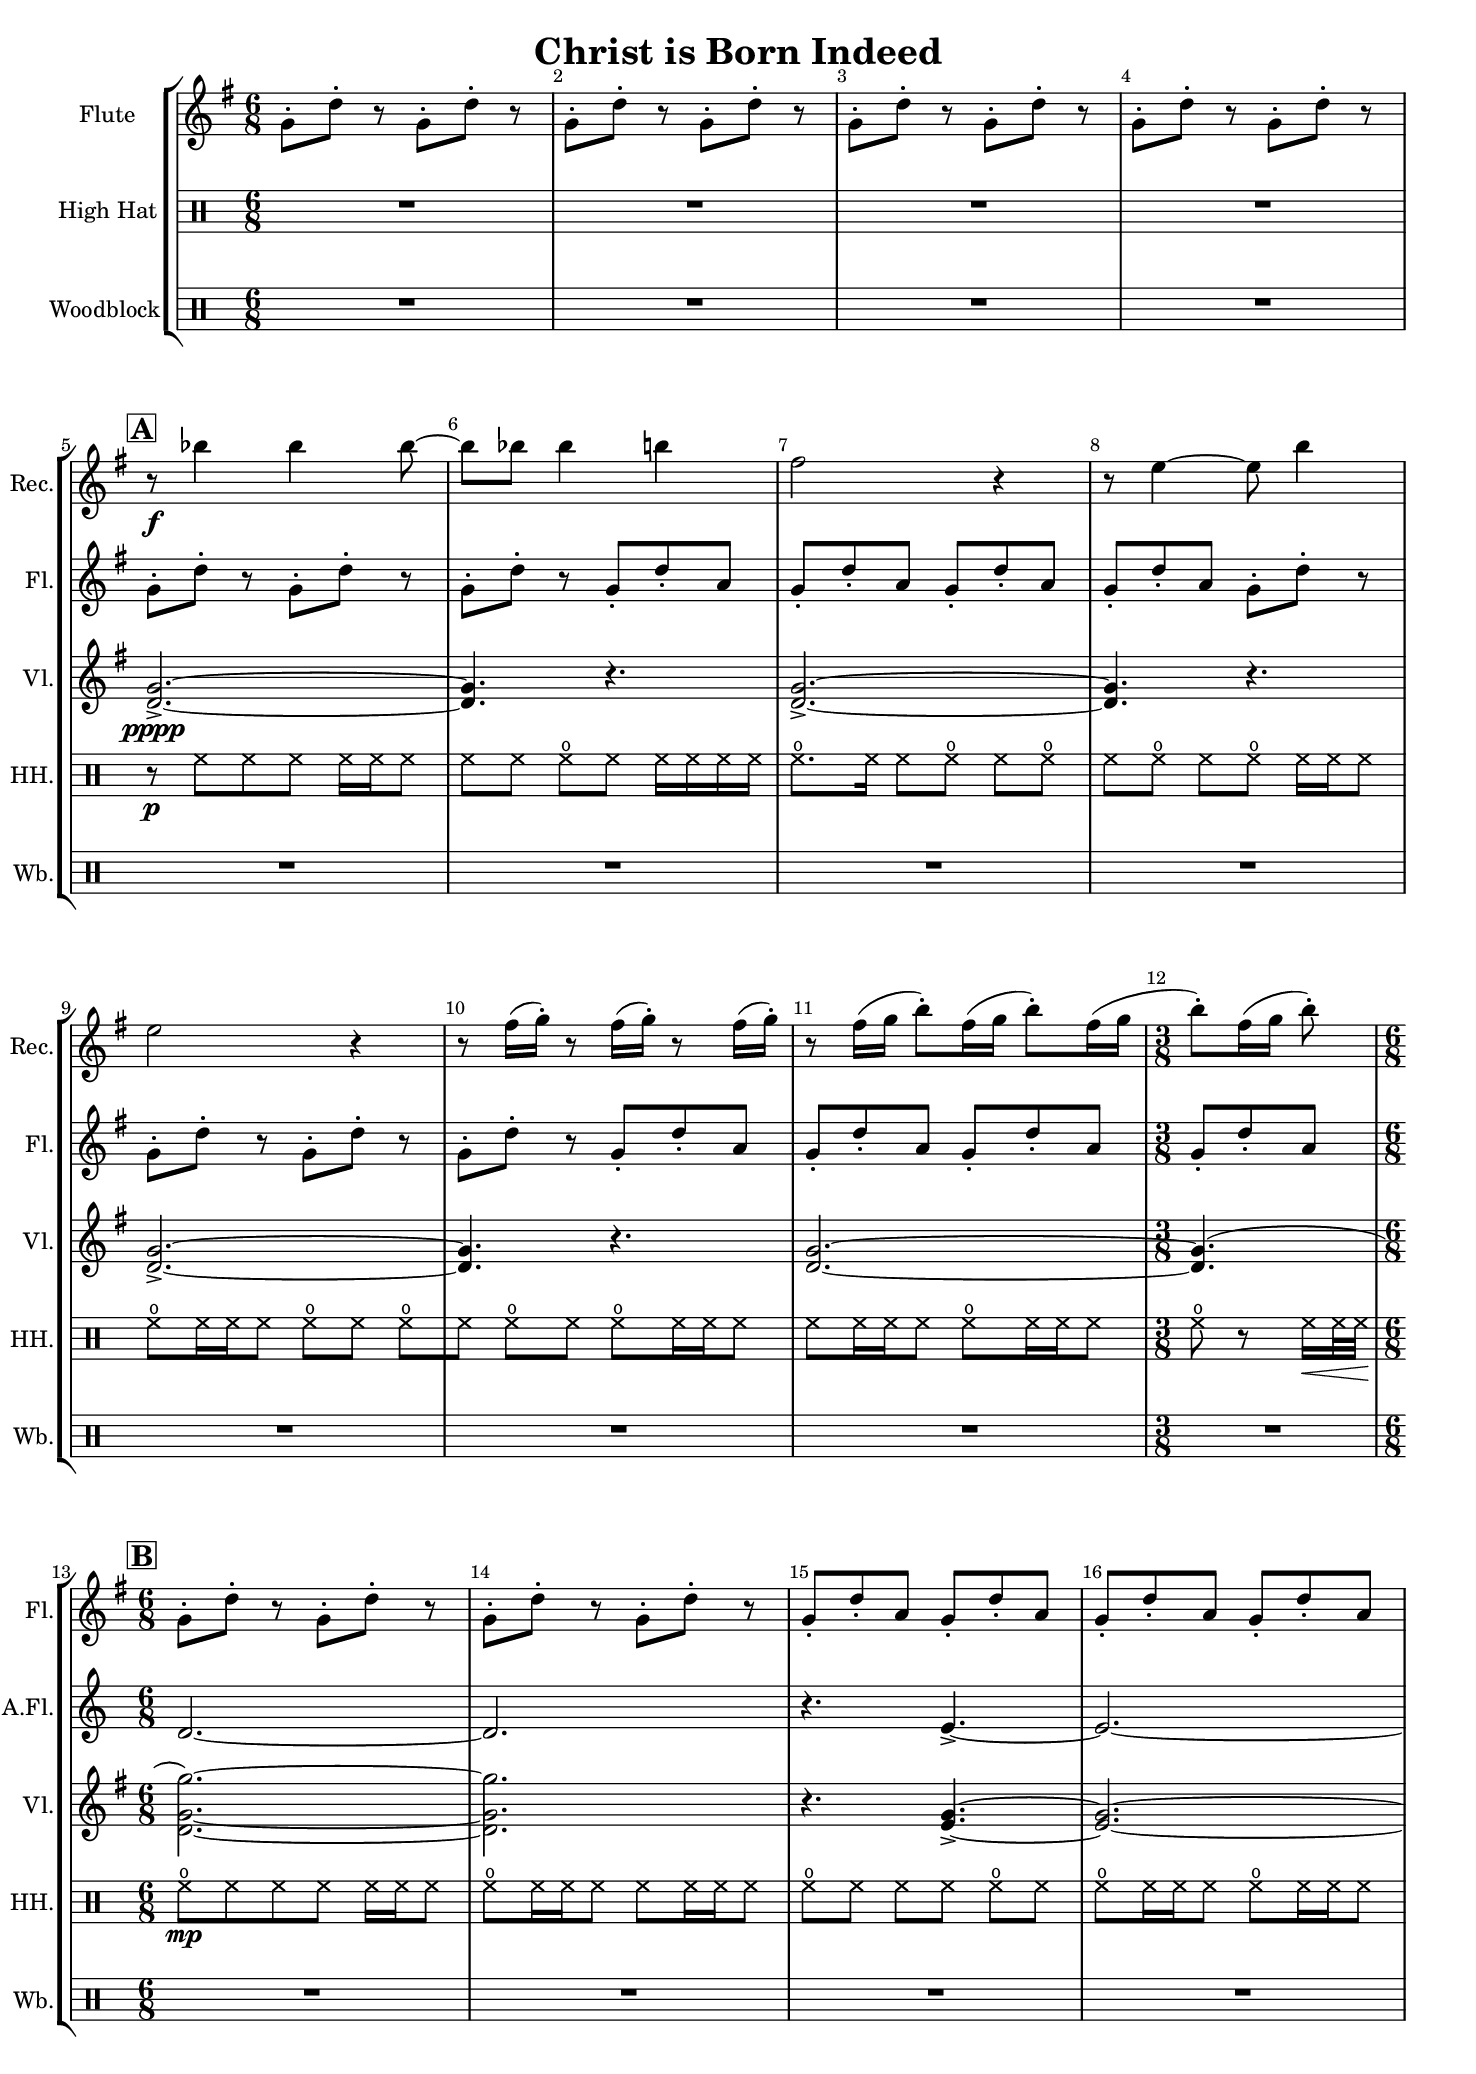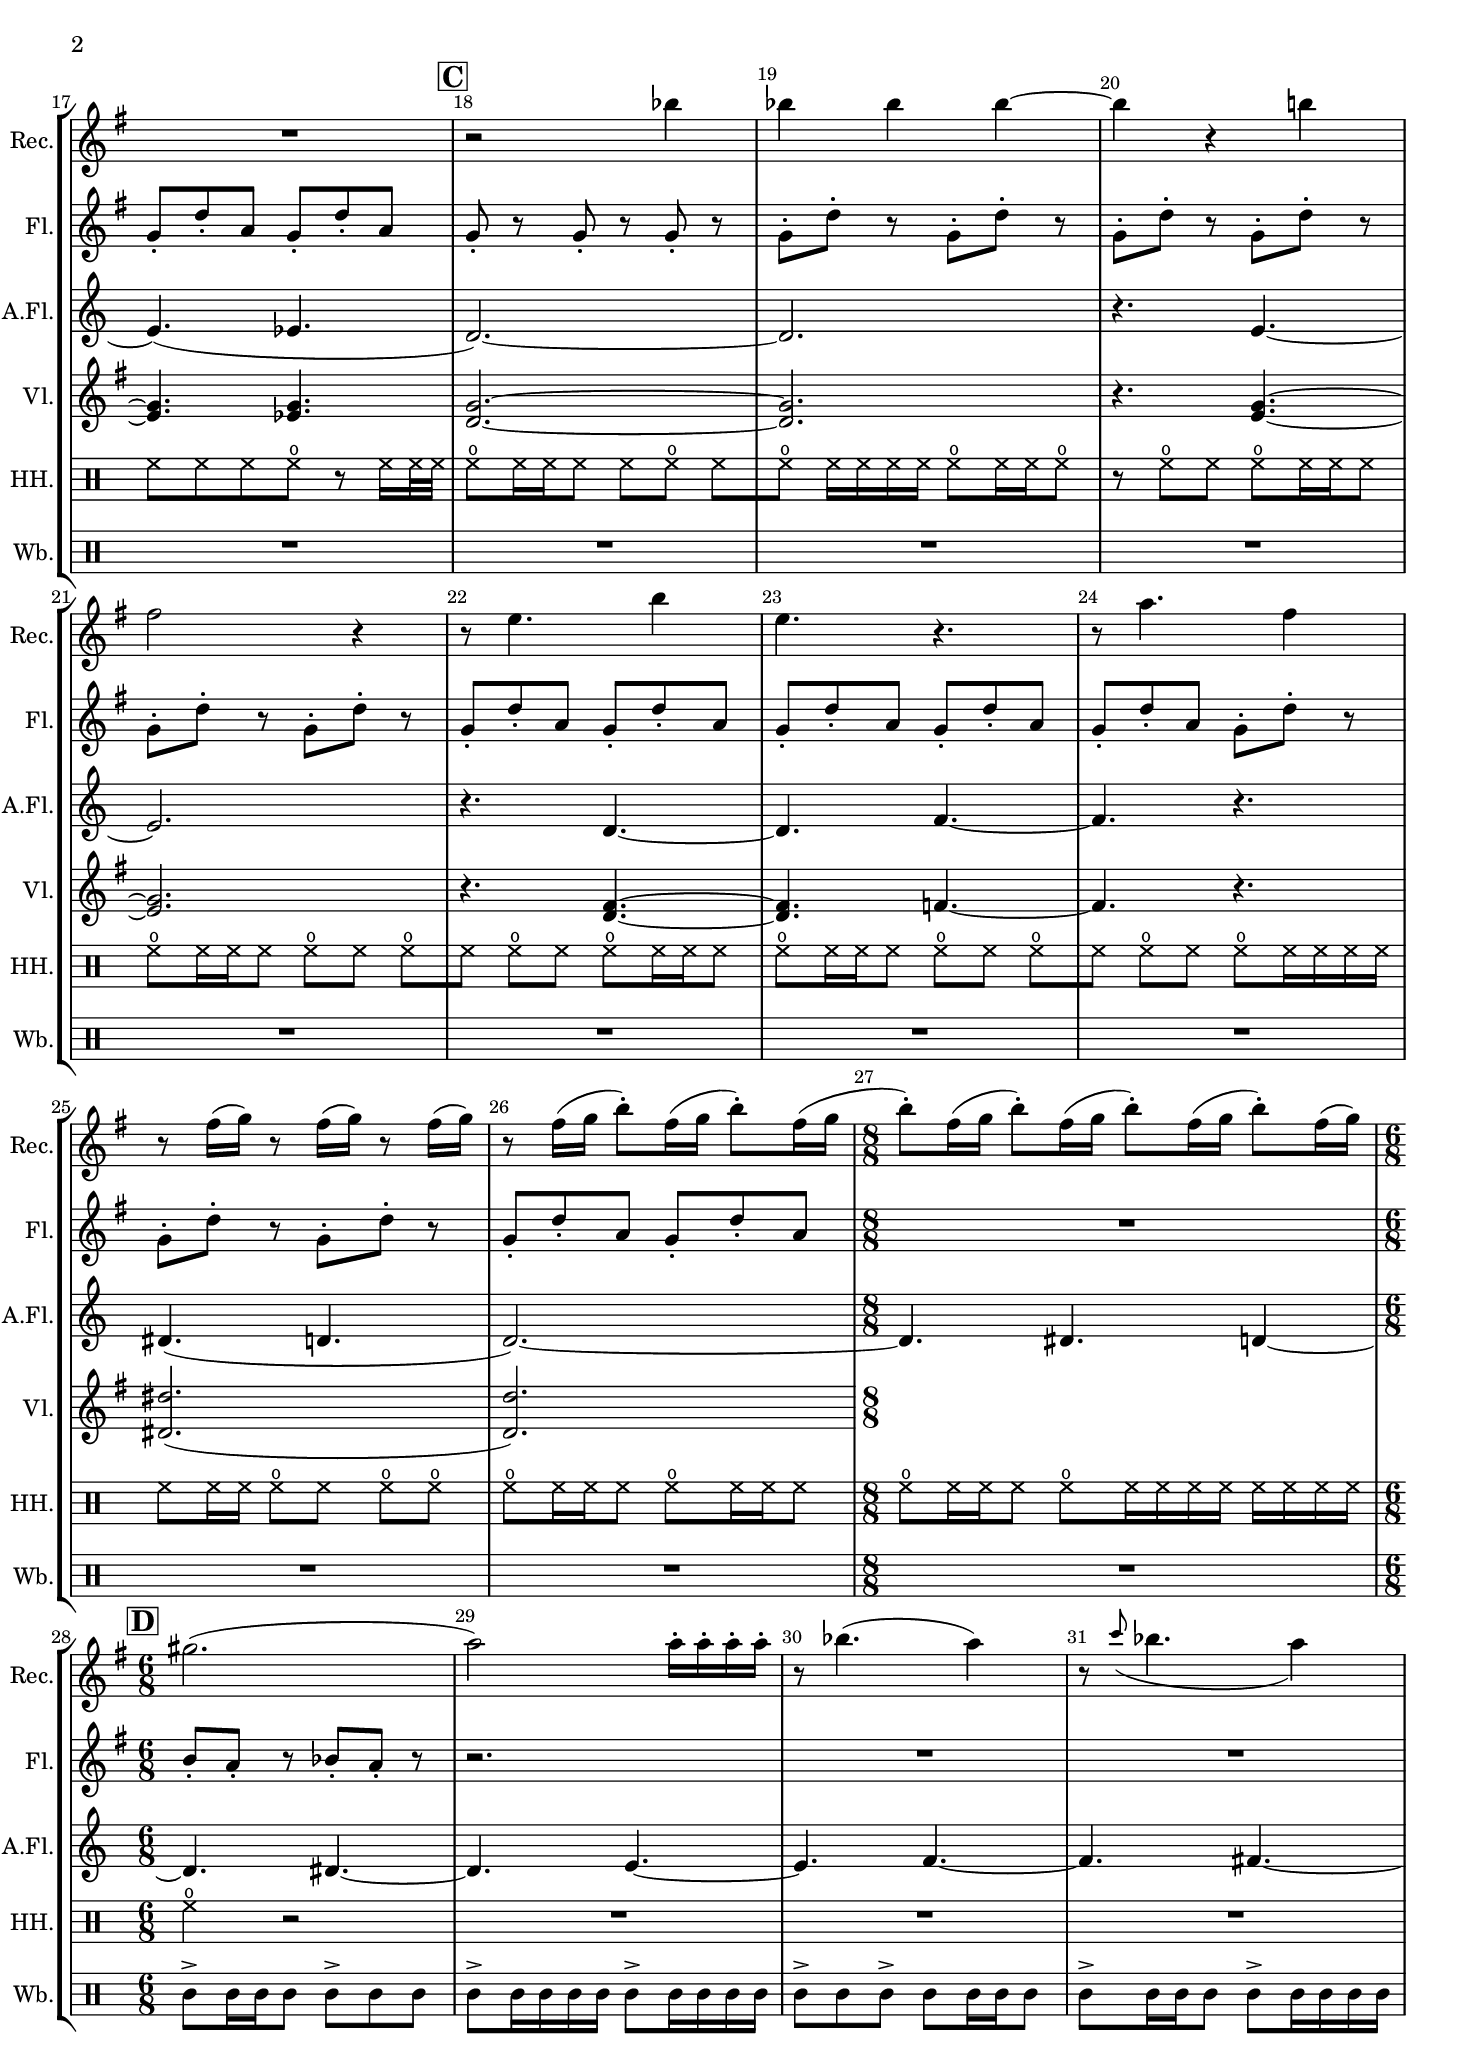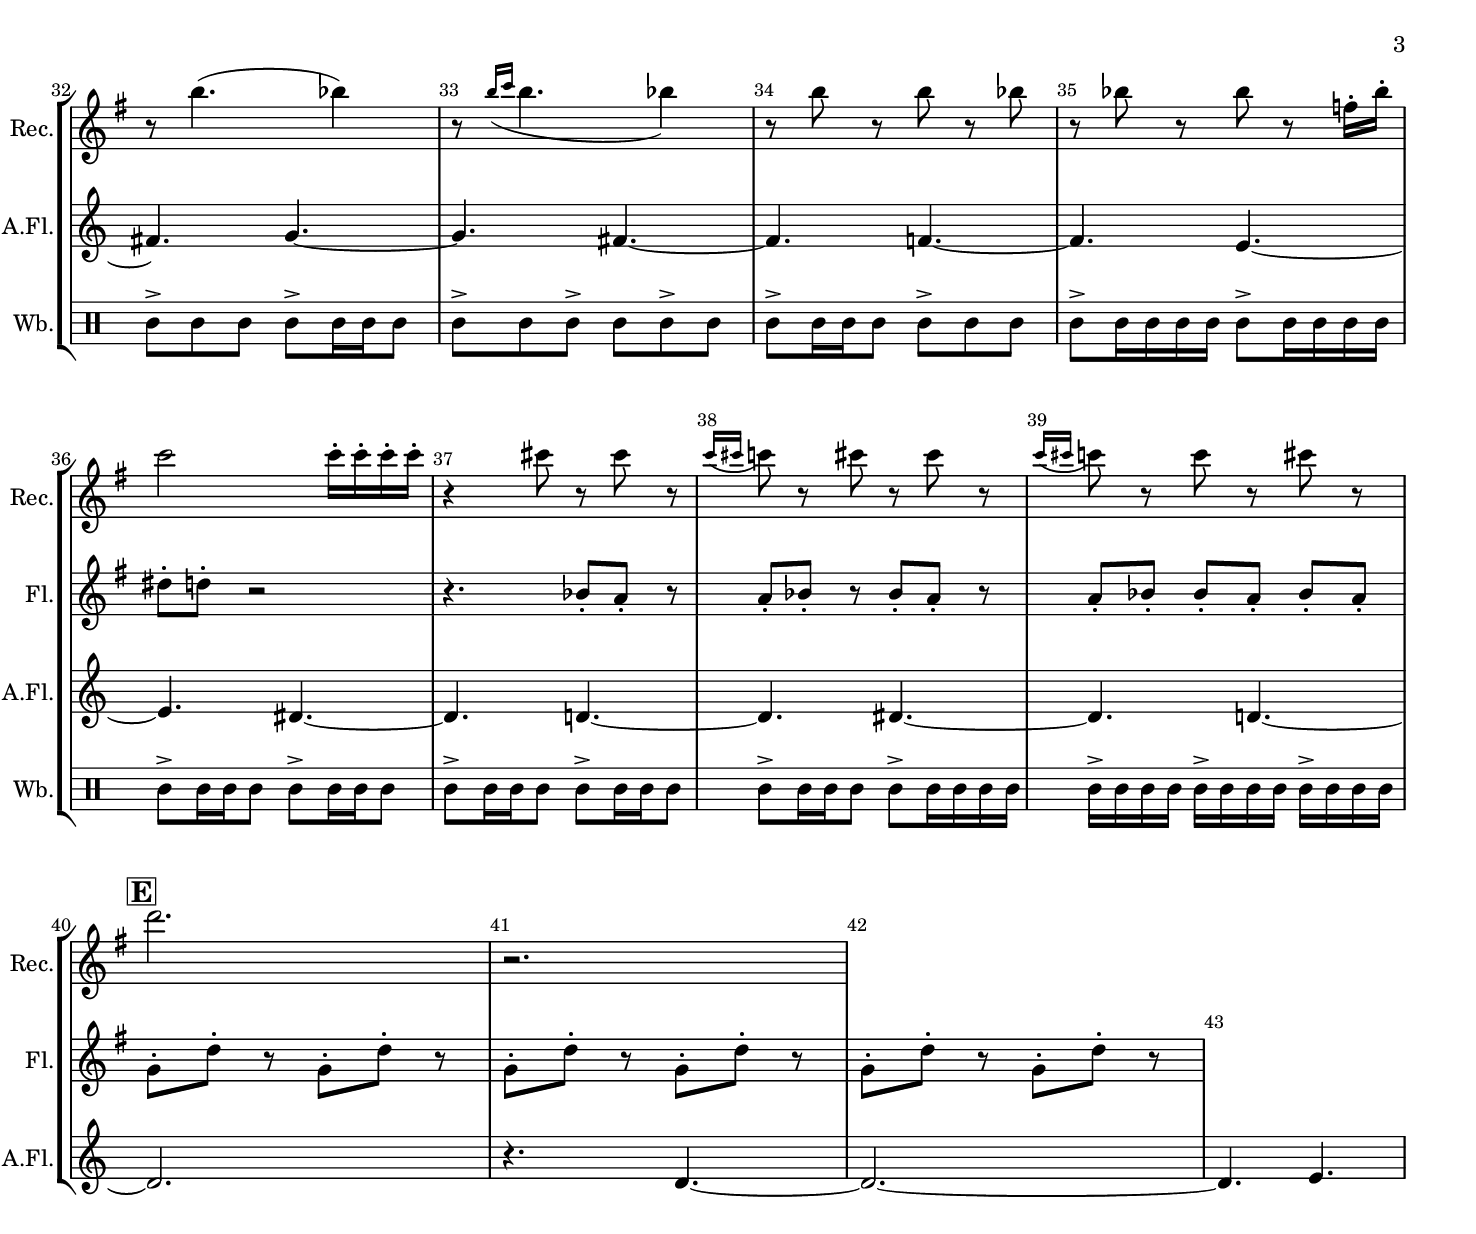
\version "2.20.0"  % necessary for upgrading to future LilyPond versions.

#(set-default-paper-size "b4")

\header{
  title = "Christ is Born Indeed"
}

\score {
  \layout {
    \context {
      \RemoveEmptyStaffContext
      \override VerticalAxisGroup.remove-first = ##t
    }
  }

  \midi {
    \tempo 4 = 124
  }

  \new StaffGroup <<
    \new Staff \with {
      instrumentName = "Recorder"
      shortInstrumentName = "Rec."
      midiInstrument = #"recorder"
    } \relative c''' {
      \override Score.BarNumber.break-visibility = ##(#f #t #t)
      \set Score.markFormatter = #format-mark-box-alphabet

      \key g \major
      \clef treble
      \time 6/8
      \repeat unfold 4 { R2. }
      \break

      % 5 // A
      \mark \default
      r8\f bes4 bes bes8~
      bes8 bes8 bes4 b4
      fis2 r4
      r8 e4~ e8 b'4
      \break
      
      % 9
      e,2 r4
      \repeat unfold 3 { r8 fis16( g-.) }
      r8 fis16([ g] b8-.[) fis16( g] b8-.[) fis16( g]
      \time 3/8
      b8-.)[ fis16( g] b8-.)
      \break
      
      % 13 // B
      \mark \default
      \time 6/8
      \repeat unfold 5 { R2. }

      % 18 // C
      \mark \default
      r2 bes4
      % 19
      bes4 bes bes~
      % 20
      bes4 r b
      % 21
      fis2 r4
      % 22
      r8 e4. b'4
      % 23
      e,4. r4.
      % 24
      r8 a4. fis4
      \break

      % 25
      \repeat unfold 3 { r8 fis16([ g]) }
      % 26
      r8 fis16([ g] b8-.[) fis16( g] b8-.[) fis16( g]
      % 27
      \time 8/8
      b8-.[) fis16( g] b8-.[) fis16( g] b8-.[) fis16( g] b8-.[) fis16( g])
      \break

      % 28 // D
      \mark \default
      \time 6/8
      gis2.(
      % 29
      a2) a16-. a-. a-. a-.
      % 30
      r8 bes4.( a4)
      % 31
      r8 \grace c8( bes4. a4)
      \break
      
      % 32
      r8 b4.( bes4)
      % 33
      r8 \grace { b16( c } b4. bes4)
      % 34
      r8 b r b8 r bes
      % 35
      r bes r bes r f16-. bes-.
      \break

      % 36
      c2 c16-. c-. c-. c-.
      % 37
      r4 cis8 r cis r
      % 38
      \grace { c16( cis } c8) r cis8 r cis r
      % 39
      \grace { c16( cis } c8) r c r cis r
      \break
      
      % 40 // E
      \mark \default
      d2.
      r2.
    } 
    % End Recorder

    \new Staff \with {
      instrumentName = "Flute"
      shortInstrumentName = "Fl."
      midiInstrument = #"flute"
    } \relative c'' {
      \key g \major
      \clef treble
      \time 6/8
      \repeat unfold 11 { g8-.[ d'-.] r }
      \repeat unfold 4 { g,-. d'-. a }
      % 9
      \repeat unfold 4 { g-.[ d'-.] r }
      \repeat unfold 4 { g,-. d'-. a }

      % 13 // B
      \repeat unfold 4 { g-.[ d'-.] r }
      \repeat unfold 6 { g,-. d'-. a }
      g8-. r g-. r g-. r
      \repeat unfold 6 { g-.[ d'-.] r }
      \repeat unfold 5 { g,-. d'-. a }
      \repeat unfold 3 { g-.[ d'-.] r }
      % 26
      \repeat unfold 2 { g,-.[ d'-. a] }
      % 27
      R1 * 8/8
      \break

      % 28 // D
      b8-. a-. r bes-. a-. r
      % 29
      r2.
      % 30
      R1 * 6/8 * 6
      \break
      
      % 36
      dis8-.[ d-.] r2
      % 37
      r4. bes8-.[ a-.] r
      % 38
      a8-.[ bes-.] r bes-.[ a-.] r
      % 39
      a8-.[ bes-.] bes8-.[ a-.] bes8-.[ a-.]

      % 40 // E
      \repeat unfold 6 { g8-.[ d'-.] r }
    }
    % End Flute

    \new Staff \with {
      instrumentName = "Alto Flute"
      shortInstrumentName = "A.Fl."
      midiInstrument = #"flute"
    } \relative c' {
      R1 * 6/8 * 11
      % 12
      R1 * 3/8
      
      % 13 // B
      \time 6/8
      d2.~
      d
      % 15
      r4. e4.->~
      e2.~

      % 17
      e4.( ees
      % 18 // C
      d2.)~
      % 19
      d2.
      % 20
      r4. e~
      
      % 21
      e2.
      % 22
      r4. d4.~
      % 23
      d4. f~
      % 24
      f4. r

      % 25
      dis4.( d
      d2.)~

      % 27
      \time 8/8
      d4. dis4. d4~

      % 28 // D
      d4. dis~
      % 29
      dis4. e~
      % 30
      e f~
      % 31
      f fis~

      % 32
      fis g~
      g fis~
      fis f~
      f e~

      % 36
      e dis~
      dis d~
      d dis~
      dis d~

      % 40 // E
      d2.
      r4. d~
      d2.~
      d4. e
    }

    \new Staff \with {
      instrumentName = "Violin"
      shortInstrumentName = "Vl."
      midiInstrument = #"violin"
    } \relative c'' {
      \key g \major
      \repeat unfold 4 { R2. }
      % 5 // A
      <g d>2.->\pppp~
      <g d>4. r
      <g d>2.->~
      <g d>4. r
      % 9
      <g d>2.->~
      <g d>4. r
      <g d>2.~
      <g d>4.(

      % 13 // B
      <g d g'>2.)~
      % 14
      <g d g'>
      % 15
      r4.
      <g e>->~
      <g e>2.~
      \break

      % 17
      <g e>4. <g ees>4.
      % 18 // C
      <g d>2.~
      % 19
      <g d>2.

      % 20
      r4. <g e>~
      % 21
      <g e>2.
      % 22
      r4. <fis d>4.~
      % 23
      <fis d> <f>~
      % 24
      <f> r
      % 25
      <dis' dis,>2.(
      % 26
      <d d,>)
    }
    % End Violin

    \new DrumStaff \with {
      instrumentName = "High Hat"
      shortInstrumentName = "HH."
    } \drummode {
      \repeat unfold 4 { R2. }
      % 5 // A
      r8\p hihat8[ hh hh] hh16 hh hh8
      % 6
      hh8[ hh8] openhihat[ hh] hh16[ hh hh hh]
      % 7
      openhihat8.[ hh16] hh8[ openhihat]
      \repeat unfold 3 { hh[ openhihat] }
      hh16 hh hh8
      % 9
      openhihat8[ hh16 hh hh8] openhihat[ hh] openhihat[
      % 10
      hh8] openhihat[ hh8] openhihat[ hh16 hh hh8]
      % 11
      hh[ hh16 hh hh8] openhihat[ hh16 hh16 hh8]
      % 12
      openhihat r8 hh16\< hh32 hh\!

      % 13 // B
      openhihat8[\mp hh8 hh hh ] hh16 hh hh8
      
      % 14
      openhihat8[ hh16 hh hh8] hh[ hh16 hh hh8]
      % 15
      openhihat[ hh] hh[ hh] openhihat[ hh]
      % 16
      openhihat[ hh16 hh hh8] openhihat8[ hh16 hh hh8]
      % 17
      hh[ hh hh openhihat] r8 hh16 hh32 hh

      % 18 // C
      openhihat8[ hh16 hh hh8] hh[ openhihat] hh[ openhihat]
      % 19
      hh16[ hh hh hh] openhihat8[ hh16 hh openhihat8]
      % 20
      r8 openhihat[ hh] openhihat[ hh16 hh hh8]
      % 21
      openhihat8[ hh16 hh hh8] openhihat[ hh] openhihat[
      % 22
      hh] openhihat[ hh] openhihat[ hh16 hh hh8]
      % 23
      openhihat8[ hh16 hh hh8] openhihat[ hh] openhihat[
      % 24
      hh] openhihat[ hh] openhihat[ hh16 hh16 hh16 hh16]
      % 25
      hh8[ hh16 hh] openhihat8[ hh] openhihat openhihat
      % 26
      openhihat[ hh16 hh hh8] openhihat[ hh16 hh hh8]
      % 27
      openhihat[ hh16 hh hh8] openhihat[ hh16 hh hh hh] hh[ hh hh hh]
      \break

      % 28 // D
      openhihat4 r2
      % 29
      R1 * 6/8 * 3
    }
    % End Hi Hat
    
    \new DrumStaff \with {
      instrumentName = "Woodblock"
      shortInstrumentName = "Wb."
    } \drummode {
      R1 * 6/8 * 11
      % 12
      R1 * 3/8
      
      % 13 // B
      R1 * 6/8 * 14

      % 27
      R1 * 8/8
      % 28
      wbl8->[ wbl16 wbl wbl8] wbl-> wbl wbl
      % 29
      wbl->[ wbl16 wbl wbl wbl] wbl8-> wbl16 wbl wbl wbl
      % 30
      wbl8->[ wbl wbl->] wbl[ wbl16 wbl16 wbl8]
      % 31
      wbl->[ wbl16 wbl wbl8] wbl->[ wbl16 wbl wbl wbl]
      \break

      % 32
      wbl8->[ wbl wbl] wbl->[ wbl16 wbl wbl8]
      % 33
      wbl8->[ wbl wbl->] wbl[ wbl-> wbl]
      % 34
      wbl8->[ wbl16 wbl wbl8] wbl->[ wbl wbl]
      % 35
      wbl8->[ wbl16 wbl wbl wbl] wbl8->[ wbl16 wbl wbl wbl]
      \break

      % 36
      \repeat unfold 5 { wbl8->[ wbl16 wbl wbl8] }
      wbl8->[ wbl16 wbl wbl wbl]
      % 39
      wbl16[-> wbl wbl wbl] wbl->[ wbl wbl wbl] wbl[-> wbl wbl wbl]
    }
    % End Toms
  >>
}